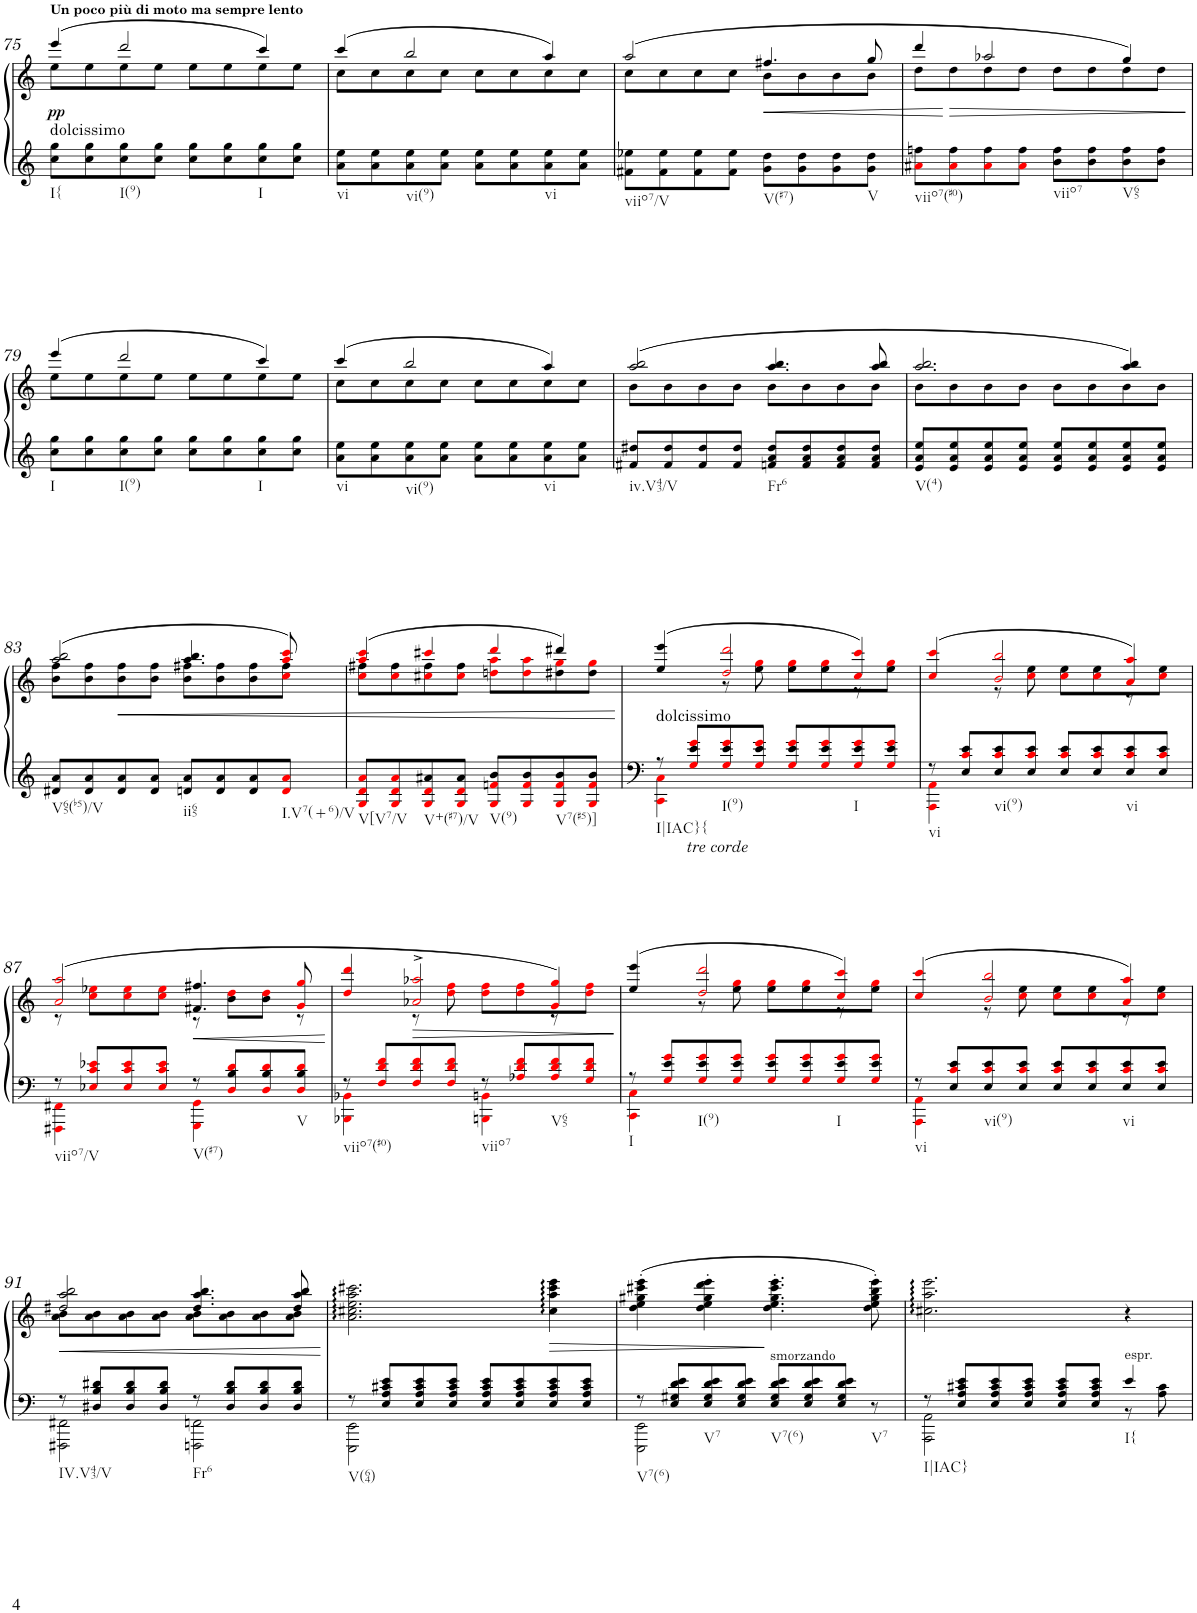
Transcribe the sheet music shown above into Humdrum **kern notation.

**kern	**kern	**dynam	**harte
*part1	*part1	*part1	*part1
*staff2	*staff1	*staff1/2	*
*I"Piano	*	*	*
*I'Pno.	*	*	*
!!LO:PB:g=z
*clefG2	*clefG2	*	*
*k[]	*k[]	*	*
*M4/4	*M4/4	*	*
*met(c)	*met(c)	*	*
=75	=75	=75	=75
*	*^	*	*
!	!LO:TX:a:B:t=Un poco più di moto ma sempre lento	!	!	!
!LO:TX:a:t=dolcissimo	!	!	!	!
!	!	!	!LO:DY:b	!
8cc\ 8gg\L	(4eee/	8ee\L	pp	.
8cc\ 8gg\	.	8ee\	.	.
8cc\ 8gg\	2ddd/	8ee\	.	.
8cc\ 8gg\J	.	8ee\J	.	.
8cc\ 8gg\L	.	8ee\L	.	.
8cc\ 8gg\	.	8ee\	.	.
8cc\ 8gg\	4ccc/)	8ee\	.	.
8cc\ 8gg\J	.	8ee\J	.	.
=76	=76	=76	=76	=76
8a\ 8ee\L	(4ccc/	8cc\L	.	.
8a\ 8ee\	.	8cc\	.	.
8a\ 8ee\	2bb/	8cc\	.	.
8a\ 8ee\J	.	8cc\J	.	.
8a\ 8ee\L	.	8cc\L	.	.
8a\ 8ee\	.	8cc\	.	.
8a\ 8ee\	4aa/)	8cc\	.	.
8a\ 8ee\J	.	8cc\J	.	.
=77	=77	=77	=77	=77
8f#X\ 8ee-X\L	(2aa/	8cc\L	.	.
8f#\ 8ee-\	.	8cc\	.	.
8f#\ 8ee-\	.	8cc\	.	.
8f#\ 8ee-\J	.	8cc\J	.	.
!	!	!	!LO:HP:b	!
8g\ 8dd\L	4.ff#X/	8b\L	<	.
8g\ 8dd\	.	8b\	.	.
8g\ 8dd\	.	8b\	.	.
8g\ 8dd\J	8gg/	8b\J	.	.
=78	=78	=78	=78	=78
8a#Xi\ 8ffn\L	4ddd/	8dd\L	.	.
8a#i\ 8ff\	.	8dd\	[	.
8a#i\ 8ff\	2aa-X/	8dd\	.	.
8a#i\ 8ff\J	.	8dd\J	.	.
8b\ 8ff\L	.	8dd\L	.	.
8b\ 8ff\	.	8dd\	.	.
8b\ 8ff\	4gg/)	8dd\	.	.
8b\ 8ff\J	.	8dd\J	.	.
!!LO:LB:g=z	!!
=79	=79	=79	=79	=79
8cc\ 8gg\L	(4eee/	8ee\L	.	.
8cc\ 8gg\	.	8ee\	.	.
8cc\ 8gg\	2ddd/	8ee\	.	.
8cc\ 8gg\J	.	8ee\J	.	.
8cc\ 8gg\L	.	8ee\L	.	.
8cc\ 8gg\	.	8ee\	.	.
8cc\ 8gg\	4ccc/)	8ee\	.	.
8cc\ 8gg\J	.	8ee\J	.	.
=80	=80	=80	=80	=80
8a\ 8ee\L	(4ccc/	8cc\L	.	.
8a\ 8ee\	.	8cc\	.	.
8a\ 8ee\	2bb/	8cc\	.	.
8a\ 8ee\J	.	8cc\J	.	.
8a\ 8ee\L	.	8cc\L	.	.
8a\ 8ee\	.	8cc\	.	.
8a\ 8ee\	4aa/)	8cc\	.	.
8a\ 8ee\J	.	8cc\J	.	.
=81	=81	=81	=81	=81
8f#X/ 8dd#X/L	(2aa/ 2bb/	8b\L	.	.
8f#/ 8dd#/	.	8b\	.	.
8f#/ 8dd#/	.	8b\	.	.
8f#/ 8dd#/J	.	8b\J	.	.
!	!	!	!	!LO:H:kt=Fr6
8fn/ 8a/ 8dd#/L	4.aa/ 4.bb/	8b\L	.	N
8f/ 8a/ 8dd#/	.	8b\	.	.
8f/ 8a/ 8dd#/	.	8b\	.	.
8f/ 8a/ 8dd#/J	8aa/ 8bb/	8b\J	.	.
=82	=82	=82	=82	=82
8e/ 8a/ 8ee/L	2.aa/ 2.bb/	8b\L	.	.
8e/ 8a/ 8ee/	.	8b\	.	.
8e/ 8a/ 8ee/	.	8b\	.	.
8e/ 8a/ 8ee/J	.	8b\J	.	.
8e/ 8a/ 8ee/L	.	8b\L	.	.
8e/ 8a/ 8ee/	.	8b\	.	.
8e/ 8a/ 8ee/	4aa/ 4bb/)	8b\	.	.
8e/ 8a/ 8ee/J	.	8b\J	.	.
!!LO:LB:g=z	!!
=83	=83	=83	=83	=83
8d#X/ 8a/L	(2aa/ 2bb/	8b\ 8ff\L	.	.
8d#/ 8a/	.	8b\ 8ff\	.	.
!	!	!	!LO:HP:b	!
8d#/ 8a/	.	8b\ 8ff\	<	.
8d#/ 8a/J	.	8b\ 8ff\J	.	.
8dn/ 8a/L	4.aa/ 4.bb/	8b\ 8ff#X\L	.	.
8d/ 8a/	.	8b\ 8ff#\	.	.
8d/ 8a/	.	8b\ 8ff#\	.	.
8di/ 8ai/J	8aai/ 8ccci/)	8cci\ 8ff#\J	.	.
=84	=84	=84	=84	=84
8Gi/ 8di/ 8ai/L	(4aai/ 4ccci/	8cci\ 8ff#X\L	.	.
8Gi/ 8di/ 8ai/	.	8cci\ 8ff#\	.	.
8Gi/ 8di/ 8a#X/	4ccc#Xi/	8cc#Xi\ 8ff#\	.	.
8Gi/ 8di/ 8a#/J	.	8cc#i\ 8ff#\J	.	.
8Gi/ 8fni/ 8b/L	4dddi/	8ddni\ 8aai\L	.	.
8Gi/ 8fi/ 8b/	.	8ddi\ 8aai\	.	.
8Gi/ 8fi/ 8b/	4ddd#X/)	8dd#X\ 8ggi\	.	.
8Gi/ 8fi/ 8b/J	.	8dd#\ 8ggi\J	.	.
*	*v	*v	*	*
.	.	[	.
=85	=85	=85	=85
*^	*^	*	*
!	!	!LO:TX:b:t=dolcissimo	!	!	!
8r	4CCi\ 4Ci\	(4ee/ 4eee/	4ryy	.	.
!LO:TX:b:i:t=tre corde	!	!	!	!	!
8Gi/ 8e/ 8gi/L	.	.	.	.	.
8Gi/ 8e/ 8gi/	4ryy	2ddi/ 2dddi/	8r	.	.
8Gi/ 8e/ 8gi/J	.	.	8ee\ 8ggi\	.	.
8Gi/ 8e/ 8gi/L	2ryy	.	8ee\ 8ggi\L	.	.
8Gi/ 8e/ 8gi/	.	.	8ee\ 8ggi\	.	.
8Gi/ 8e/ 8gi/	.	4cci/ 4ccci/)	8r	.	.
8Gi/ 8e/ 8gi/J	.	.	8ee\ 8ggi\J	.	.
=86	=86	=86	=86	=86	=86
8r	4AAAi\ 4AAi\	(4cci/ 4ccci/	4ryy	.	.
8E/ 8ci/ 8e/L	.	.	.	.	.
8E/ 8ci/ 8e/	4ryy	2bi/ 2bbi/	8r	.	.
8E/ 8ci/ 8e/J	.	.	8cci\ 8ee\	.	.
8E/ 8ci/ 8e/L	2ryy	.	8cci\ 8ee\L	.	.
8E/ 8ci/ 8e/	.	.	8cci\ 8ee\	.	.
8E/ 8ci/ 8e/	.	4ai/ 4aai/)	8r	.	.
8E/ 8ci/ 8e/J	.	.	8cci\ 8ee\J	.	.
!!LO:LB:g=z	!!
=87	=87	=87	=87	=87	=87
8r	4FFF#Xi\ 4FF#Xi\	(2ai/ 2aai/	8r	.	.
8E-Xi/ 8ci/ 8e-Xi/L	.	.	8cci\ 8ee-Xi\L	.	.
8E-i/ 8ci/ 8e-i/	4ryy	.	8cci\ 8ee-i\	.	.
8E-i/ 8ci/ 8e-i/J	.	.	8cci\ 8ee-i\J	.	.
!	!	!	!	!LO:HP:b	!
8r	4GGGi\ 4GGi\	4.f#X/ 4.ff#X/	8r	<	.
8Di/ 8B/ 8di/L	.	.	8b\ 8ddi\L	.	.
8Di/ 8B/ 8di/	4ryy	.	8b\ 8ddi\J	.	.
8Di/ 8B/ 8di/J	.	8gi/ 8ggi/	8r	.	.
*v	*v	*	*	*	*
*	*v	*v	*	*
.	.	[	.
=88	=88	=88	=88
*^	*^	*	*
8r	4BBB-Xi\ 4BB-Xi\	4ddi/ 4dddi/	4ryy	.	.
8Fi/ 8di/ 8fi/L	.	.	.	.	.
!	!	!	!	!LO:HP:b	!
8Fi/ 8di/ 8fi/	4ryy	2a-Xi/^ 2aa-Xi/^	8r	>	.
8Fi/ 8di/ 8fi/J	.	.	8ddi\ 8ffi\	.	.
8r	4BBBni\ 4BBni\	.	8ddi\ 8ffi\L	.	.
8A-Xi/ 8di/ 8fi/L	.	.	8ddi\ 8ffi\	.	.
8A-i/ 8di/ 8fi/	4ryy	4gi/ 4ggi/)	8r	.	.
8Gi/ 8di/ 8fi/J	.	.	8ddi\ 8ffi\J	.	.
*v	*v	*	*	*	*
*	*v	*v	*	*
.	.	]	.
=89	=89	=89	=89
*^	*^	*	*
8r	4CCi\ 4Ci\	(4ee/ 4eee/	4ryy	.	.
8Gi/ 8e/ 8gi/L	.	.	.	.	.
8Gi/ 8e/ 8gi/	4ryy	2ddi/ 2dddi/	8r	.	.
8Gi/ 8e/ 8gi/J	.	.	8ee\ 8ggi\	.	.
8Gi/ 8e/ 8gi/L	2ryy	.	8ee\ 8ggi\L	.	.
8Gi/ 8e/ 8gi/	.	.	8ee\ 8ggi\	.	.
8Gi/ 8e/ 8gi/	.	4cci/ 4ccci/)	8r	.	.
8Gi/ 8e/ 8gi/J	.	.	8ee\ 8ggi\J	.	.
=90	=90	=90	=90	=90	=90
8r	4AAAi\ 4AAi\	(4cci/ 4ccci/	4ryy	.	.
8E/ 8ci/ 8e/L	.	.	.	.	.
8E/ 8ci/ 8e/	4ryy	2bi/ 2bbi/	8r	.	.
8E/ 8ci/ 8e/J	.	.	8cci\ 8ee\	.	.
8E/ 8ci/ 8e/L	2ryy	.	8cci\ 8ee\L	.	.
8E/ 8ci/ 8e/	.	.	8cci\ 8ee\	.	.
8E/ 8ci/ 8e/	.	4ai/ 4aai/)	8r	.	.
8E/ 8ci/ 8e/J	.	.	8cci\ 8ee\J	.	.
!!LO:LB:g=z	!!
=91	=91	=91	=91	=91	=91
!	!	!	!	!LO:HP:b	!
8r	2FFF#X\ 2FF#X\	2dd#X/ 2aa/ 2bb/	8a\ 8b\L	<	.
8D#X/ 8B/ 8d#X/L	.	.	8a\ 8b\	.	.
8D#/ 8B/ 8d#/	.	.	8a\ 8b\	.	.
8D#/ 8B/ 8d#/J	.	.	8a\ 8b\J	.	.
!	!	!	!	!	!LO:H:kt=Fr6
8r	2FFFn\ 2FFn\	4.dd#/ 4.aa/ 4.bb/	8a\ 8b\L	.	N
8D#/ 8B/ 8d#/L	.	.	8a\ 8b\	.	.
8D#/ 8B/ 8d#/	.	.	8a\ 8b\	.	.
8D#/ 8B/ 8d#/J	.	8dd#/ 8aa/ 8bb/	8a\ 8b\J	.	.
*v	*v	*	*	*	*
*	*v	*v	*	*
.	.	[	.
=92	=92	=92	=92
*^	*	*	*
8r	2EEE\ 2EE\	2.a\ 2.cc#X\ 2.ee\ 2.aa\ 2.ccc#X\	.	.
8E/ 8A/ 8c#X/ 8e/L	.	.	.	.
8E/ 8A/ 8c#/ 8e/	.	.	.	.
8E/ 8A/ 8c#/ 8e/J	.	.	.	.
8E/ 8A/ 8c#/ 8e/L	2ryy	.	.	.
8E/ 8A/ 8c#/ 8e/	.	.	.	.
!	!	!	!LO:HP:b	!
8E/ 8A/ 8c#/ 8e/	.	4cc#\ 4aa\ 4ccc#\ 4eee\	>	.
8E/ 8A/ 8c#/ 8e/J	.	.	.	.
=93	=93	=93	=93	=93
8r	2EEE\ 2EE\	(4dd\' 4ee\' 4gg#X\' 4ccc#X\' 4eee\'	.	.
8E/ 8G#X/ 8d/ 8e/L	.	.	.	.
8E/ 8G#/ 8d/ 8e/	.	4dd\' 4ee\' 4gg#\' 4ddd\' 4eee\'	.	.
8E/ 8G#/ 8d/ 8e/J	.	.	.	.
!	!	!LO:TX:b:t=smorzando	!	!
8E/ 8G#/ 8d/ 8e/L	2ryy	4.dd\' 4.ee\' 4.gg#\' 4.ccc#\' 4.eee\'	]	.
8E/ 8G#/ 8d/ 8e/	.	.	.	.
8E/ 8G#/ 8d/ 8e/J	.	.	.	.
8r	.	8dd\' 8ee\' 8gg#\' 8bb\' 8eee\')	.	.
=94	=94	=94	=94	=94
8r	2AAA\ 2AA\	2.cc#X\ 2.aa\ 2.eee\	.	.
8E/ 8A/ 8c#X/ 8e/L	.	.	.	.
8E/ 8A/ 8c#/ 8e/	.	.	.	.
8E/ 8A/ 8c#/ 8e/J	.	.	.	.
8E/ 8A/ 8c#/ 8e/L	4ryy	.	.	.
8E/ 8A/ 8c#/ 8e/J	.	.	.	.
!LO:TX:a:t=espr.	!	!	!	!
4e/	8r	4r	.	.
.	8A\ 8c#\	.	.	.
*v	*v	*	*	*
=	=	=	=
*-	*-	*-	*-
